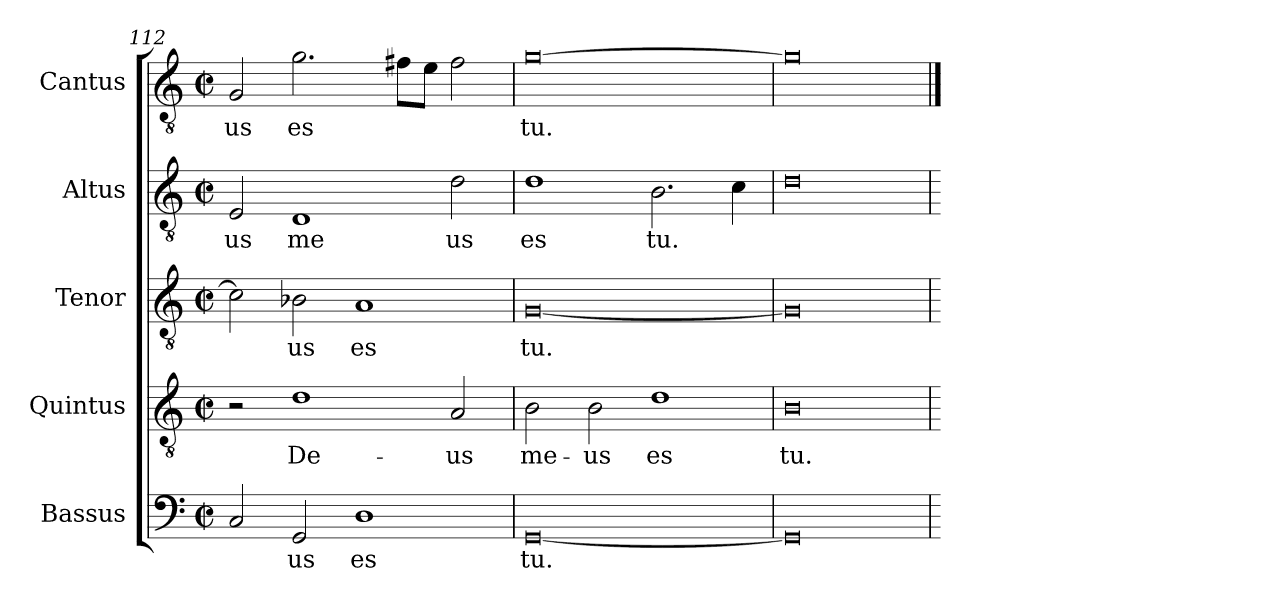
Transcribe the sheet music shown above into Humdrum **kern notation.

**kern	**text	**kern	**text	**kern	**text	**kern	**text	**kern	**text
*part5	*part5	*part4	*part4	*part3	*part3	*part2	*part2	*part1	*part1
*staff5	*staff5	*staff4	*staff4	*staff3	*staff3	*staff2	*staff2	*staff1	*staff1
*I"Bassus	*	*I"Quintus	*	*I"Tenor	*	*I"Altus	*	*I"Cantus	*
*clefF4	*	*clefGv2	*	*clefGv2	*	*clefGv2	*	*clefGv2	*
*M2/2	*	*M2/2	*	*M2/2	*	*M2/2	*	*M2/2	*
*met(c|)	*	*met(c|)	*	*met(c|)	*	*met(c|)	*	*met(c|)	*
=112	=112	=112	=112	=112	=112	=112	=112	=112	=112
!	!	!	!	!	!	!	!LO:LY:b:cj	!	!LO:LY:b:cj
2C/	.	2r	.	2c\]	.	2E/	us	2G/	us
!	!LO:LY:b:cj	!	!LO:LY:b:cj	!	!LO:LY:b:cj	!	!LO:LY:b:cj	!	!LO:LY:b:cj
2GG/	-us	1d	De-	2B-X\	-us	1D	me	2.g\	es
!	!LO:LY:b:cj	!	!	!	!LO:LY:b:cj	!	!	!	!
1D	es	.	.	1A	es	.	.	.	.
.	.	.	.	.	.	.	.	8f#\L	.
.	.	.	.	.	.	.	.	8e\J	.
!	!	!	!LO:LY:b:cj	!	!	!	!LO:LY:b:cj	!	!
.	.	2A/	-us	.	.	2d\	us	2f#\	.
=113	=113	=113	=113	=113	=113	=113	=113	=113	=113
!	!LO:LY:b:cj	!	!LO:LY:b:cj	!	!LO:LY:b:cj	!	!LO:LY:b:cj	!	!LO:LY:b:cj
[<0GG	tu.	2B\	me-	[<0G	tu.	1d	es	[>0g	tu.
!	!	!	!LO:LY:b:cj	!	!	!	!	!	!
.	.	2B\	-us	.	.	.	.	.	.
!	!	!	!LO:LY:b:cj	!	!	!	!LO:LY:b:cj	!	!
.	.	1d	es	.	.	2.B\	tu.	.	.
.	.	.	.	.	.	4c\	.	.	.
=114	=114	=114	=114	=114	=114	=114	=114	=114	=114
!	!	!	!LO:LY:b:cj	!	!	!	!	!	!
0GG]	.	0B	tu.	0G]	.	0d	.	0g]	.
=	==	=	==	=	==	=	==	==	==
*-	*-	*-	*-	*-	*-	*-	*-	*-	*-
